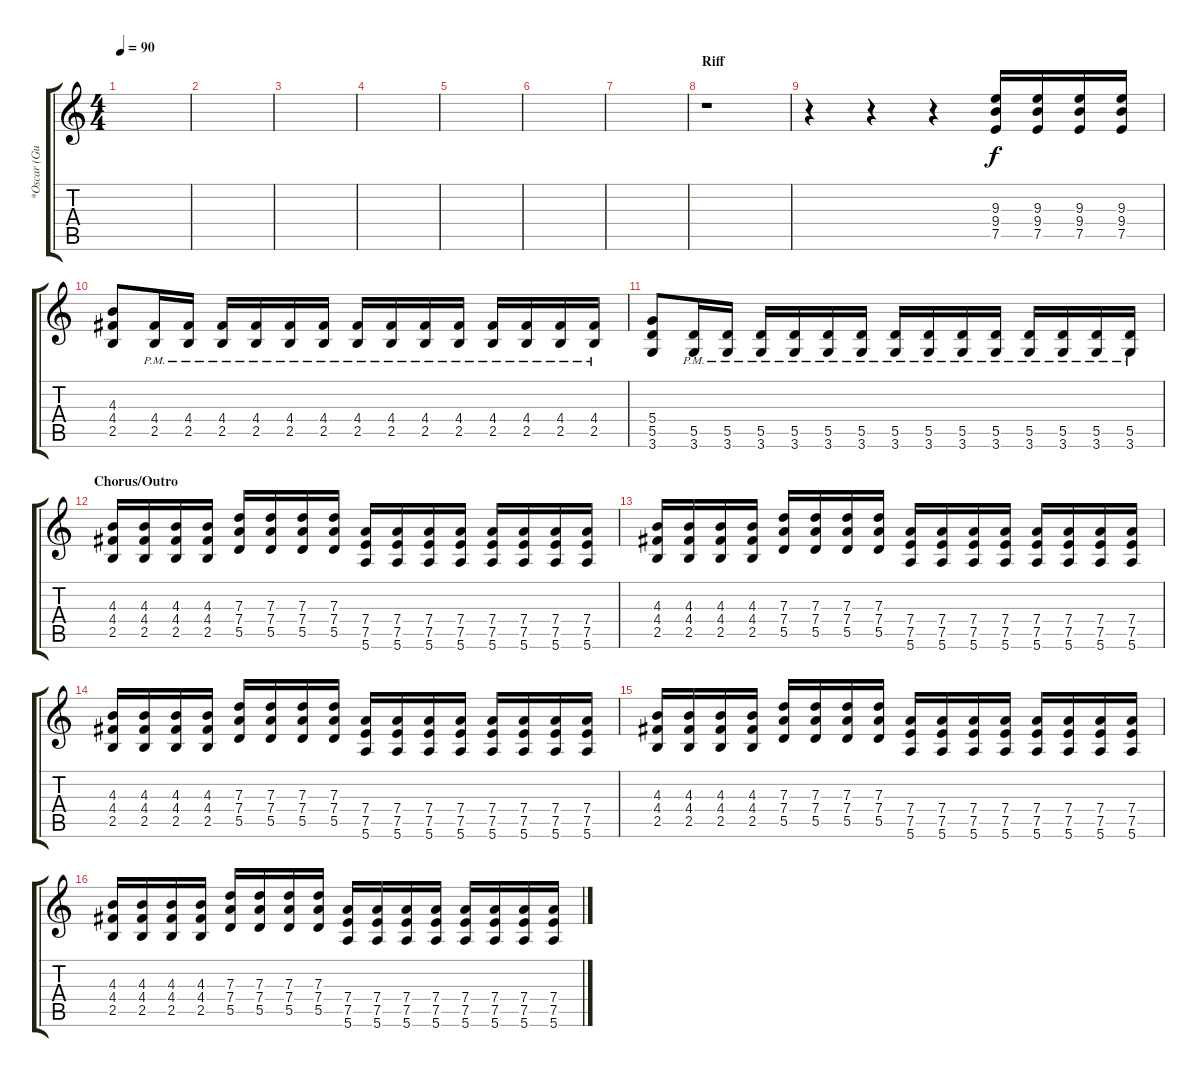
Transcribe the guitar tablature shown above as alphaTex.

\track ("*Oscar (Guitar II)" "*Oscar (Gu") {instrument distortionguitar}
\staff {score tabs}
\tuning (E4 B3 G3 D3 A2 E2) {hide}
\ts (4 4)
\tempo 90
\clef g2
\ks c
|
|
|
|
|
|
|
\section ("" "Riff")
r.1 |
r.4 r.4 r.4 (9.3 9.4 7.5).16 (9.3 9.4 7.5).16 (9.3 9.4 7.5).16 (9.3 9.4 7.5).16 |
(4.3 4.4 2.5).8 (4.4{pm} 2.5{pm}).16 (4.4{pm} 2.5{pm}).16 (4.4{pm} 2.5{pm}).16 (4.4{pm} 2.5{pm}).16 (4.4{pm} 2.5{pm}).16 (4.4{pm} 2.5{pm}).16 (4.4{pm} 2.5{pm}).16 (4.4{pm} 2.5{pm}).16 (4.4{pm} 2.5{pm}).16 (4.4{pm} 2.5{pm}).16 (4.4{pm} 2.5{pm}).16 (4.4{pm} 2.5{pm}).16 (4.4{pm} 2.5{pm}).16 (4.4{pm} 2.5{pm}).16 |
(5.4 5.5 3.6).8 (5.5{pm} 3.6{pm}).16 (5.5{pm} 3.6{pm}).16 (5.5{pm} 3.6{pm}).16 (5.5{pm} 3.6{pm}).16 (5.5{pm} 3.6{pm}).16 (5.5{pm} 3.6{pm}).16 (5.5{pm} 3.6{pm}).16 (5.5{pm} 3.6{pm}).16 (5.5{pm} 3.6{pm}).16 (5.5{pm} 3.6{pm}).16 (5.5{pm} 3.6{pm}).16 (5.5{pm} 3.6{pm}).16 (5.5{pm} 3.6{pm}).16 (5.5{pm} 3.6{pm}).16 |
\section ("" "Chorus/Outro")
(4.3 4.4 2.5).16 (4.3 4.4 2.5).16 (4.3 4.4 2.5).16 (4.3 4.4 2.5).16 (7.3 7.4 5.5).16 (7.3 7.4 5.5).16 (7.3 7.4 5.5).16 (7.3 7.4 5.5).16 (7.4 7.5 5.6).16 (7.4 7.5 5.6).16 (7.4 7.5 5.6).16 (7.4 7.5 5.6).16 (7.4 7.5 5.6).16 (7.4 7.5 5.6).16 (7.4 7.5 5.6).16 (7.4 7.5 5.6).16 |
(4.3 4.4 2.5).16 (4.3 4.4 2.5).16 (4.3 4.4 2.5).16 (4.3 4.4 2.5).16 (7.3 7.4 5.5).16 (7.3 7.4 5.5).16 (7.3 7.4 5.5).16 (7.3 7.4 5.5).16 (7.4 7.5 5.6).16 (7.4 7.5 5.6).16 (7.4 7.5 5.6).16 (7.4 7.5 5.6).16 (7.4 7.5 5.6).16 (7.4 7.5 5.6).16 (7.4 7.5 5.6).16 (7.4 7.5 5.6).16 |
(4.3 4.4 2.5).16 (4.3 4.4 2.5).16 (4.3 4.4 2.5).16 (4.3 4.4 2.5).16 (7.3 7.4 5.5).16 (7.3 7.4 5.5).16 (7.3 7.4 5.5).16 (7.3 7.4 5.5).16 (7.4 7.5 5.6).16 (7.4 7.5 5.6).16 (7.4 7.5 5.6).16 (7.4 7.5 5.6).16 (7.4 7.5 5.6).16 (7.4 7.5 5.6).16 (7.4 7.5 5.6).16 (7.4 7.5 5.6).16 |
(4.3 4.4 2.5).16 (4.3 4.4 2.5).16 (4.3 4.4 2.5).16 (4.3 4.4 2.5).16 (7.3 7.4 5.5).16 (7.3 7.4 5.5).16 (7.3 7.4 5.5).16 (7.3 7.4 5.5).16 (7.4 7.5 5.6).16 (7.4 7.5 5.6).16 (7.4 7.5 5.6).16 (7.4 7.5 5.6).16 (7.4 7.5 5.6).16 (7.4 7.5 5.6).16 (7.4 7.5 5.6).16 (7.4 7.5 5.6).16 |
(4.3 4.4 2.5).16 (4.3 4.4 2.5).16 (4.3 4.4 2.5).16 (4.3 4.4 2.5).16 (7.3 7.4 5.5).16 (7.3 7.4 5.5).16 (7.3 7.4 5.5).16 (7.3 7.4 5.5).16 (7.4 7.5 5.6).16 (7.4 7.5 5.6).16 (7.4 7.5 5.6).16 (7.4 7.5 5.6).16 (7.4 7.5 5.6).16 (7.4 7.5 5.6).16 (7.4 7.5 5.6).16 (7.4 7.5 5.6).16
